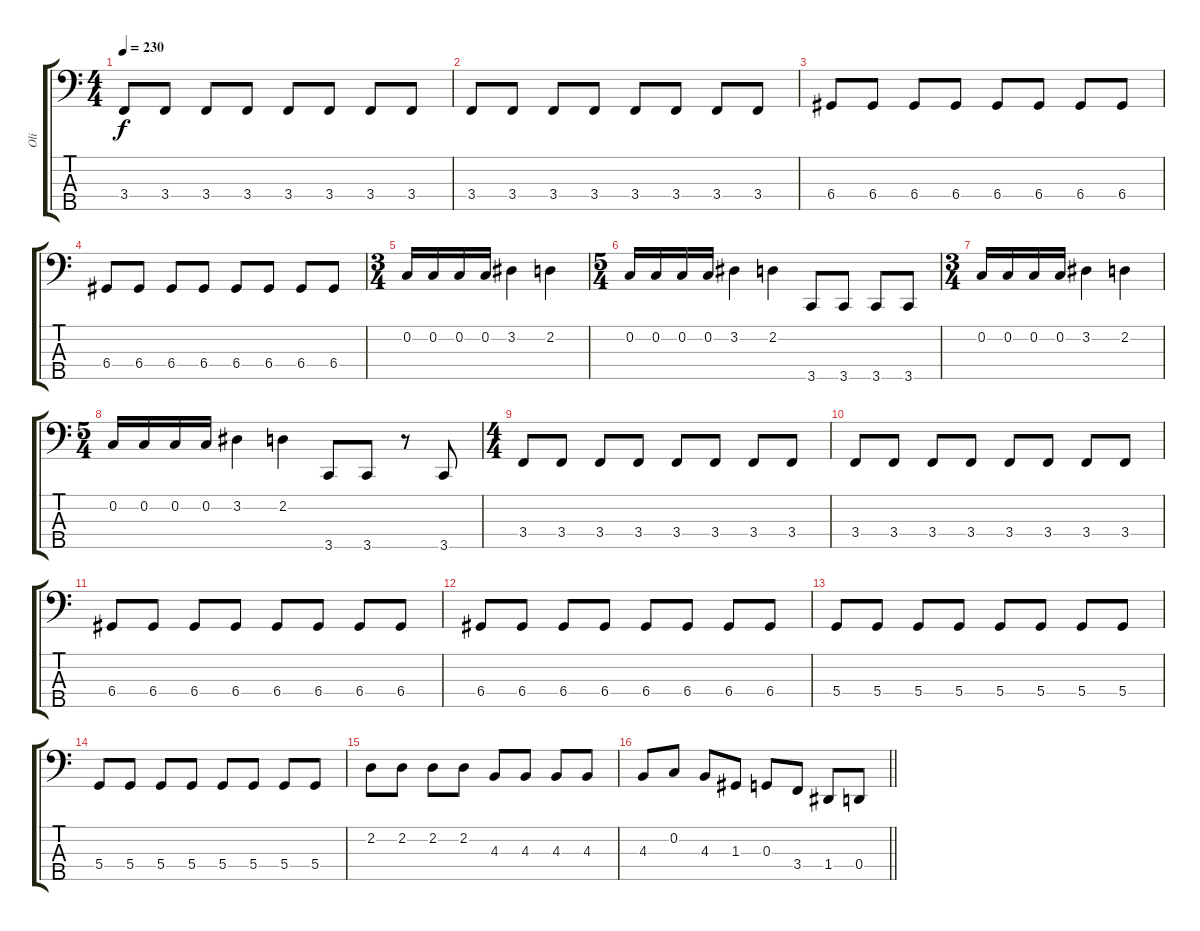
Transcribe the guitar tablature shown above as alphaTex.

\track ("Oli" "Oli") {solo instrument electricbasspick}
\staff {score tabs}
\tuning (F2 C2 G1 D1 A0) {hide}
\ts (4 4)
\tempo 230
\clef f4
\ks c
3.4.8{dy f} 3.4.8 3.4.8 3.4.8 3.4.8 3.4.8 3.4.8 3.4.8 |
3.4.8 3.4.8 3.4.8 3.4.8 3.4.8 3.4.8 3.4.8 3.4.8 |
6.4.8 6.4.8 6.4.8 6.4.8 6.4.8 6.4.8 6.4.8 6.4.8 |
6.4.8 6.4.8 6.4.8 6.4.8 6.4.8 6.4.8 6.4.8 6.4.8 |
\ts (3 4)
0.2.16 0.2.16 0.2.16 0.2.16 3.2.4 2.2.4 |
\ts (5 4)
0.2.16 0.2.16 0.2.16 0.2.16 3.2.4 2.2.4 3.5.8 3.5.8 3.5.8 3.5.8 |
\ts (3 4)
0.2.16 0.2.16 0.2.16 0.2.16 3.2.4 2.2.4 |
\ts (5 4)
0.2.16 0.2.16 0.2.16 0.2.16 3.2.4 2.2.4 3.5.8 3.5.8 r.8 3.5.8 |
\ts (4 4)
3.4.8 3.4.8 3.4.8 3.4.8 3.4.8 3.4.8 3.4.8 3.4.8 |
3.4.8 3.4.8 3.4.8 3.4.8 3.4.8 3.4.8 3.4.8 3.4.8 |
6.4.8 6.4.8 6.4.8 6.4.8 6.4.8 6.4.8 6.4.8 6.4.8 |
6.4.8 6.4.8 6.4.8 6.4.8 6.4.8 6.4.8 6.4.8 6.4.8 |
5.4.8 5.4.8 5.4.8 5.4.8 5.4.8 5.4.8 5.4.8 5.4.8 |
5.4.8 5.4.8 5.4.8 5.4.8 5.4.8 5.4.8 5.4.8 5.4.8 |
2.2.8 2.2.8 2.2.8 2.2.8 4.3.8 4.3.8 4.3.8 4.3.8 |
\barLineRight lightlight
4.3.8 0.2.8 4.3.8 1.3.8 0.3.8 3.4.8 1.4.8 0.4.8
